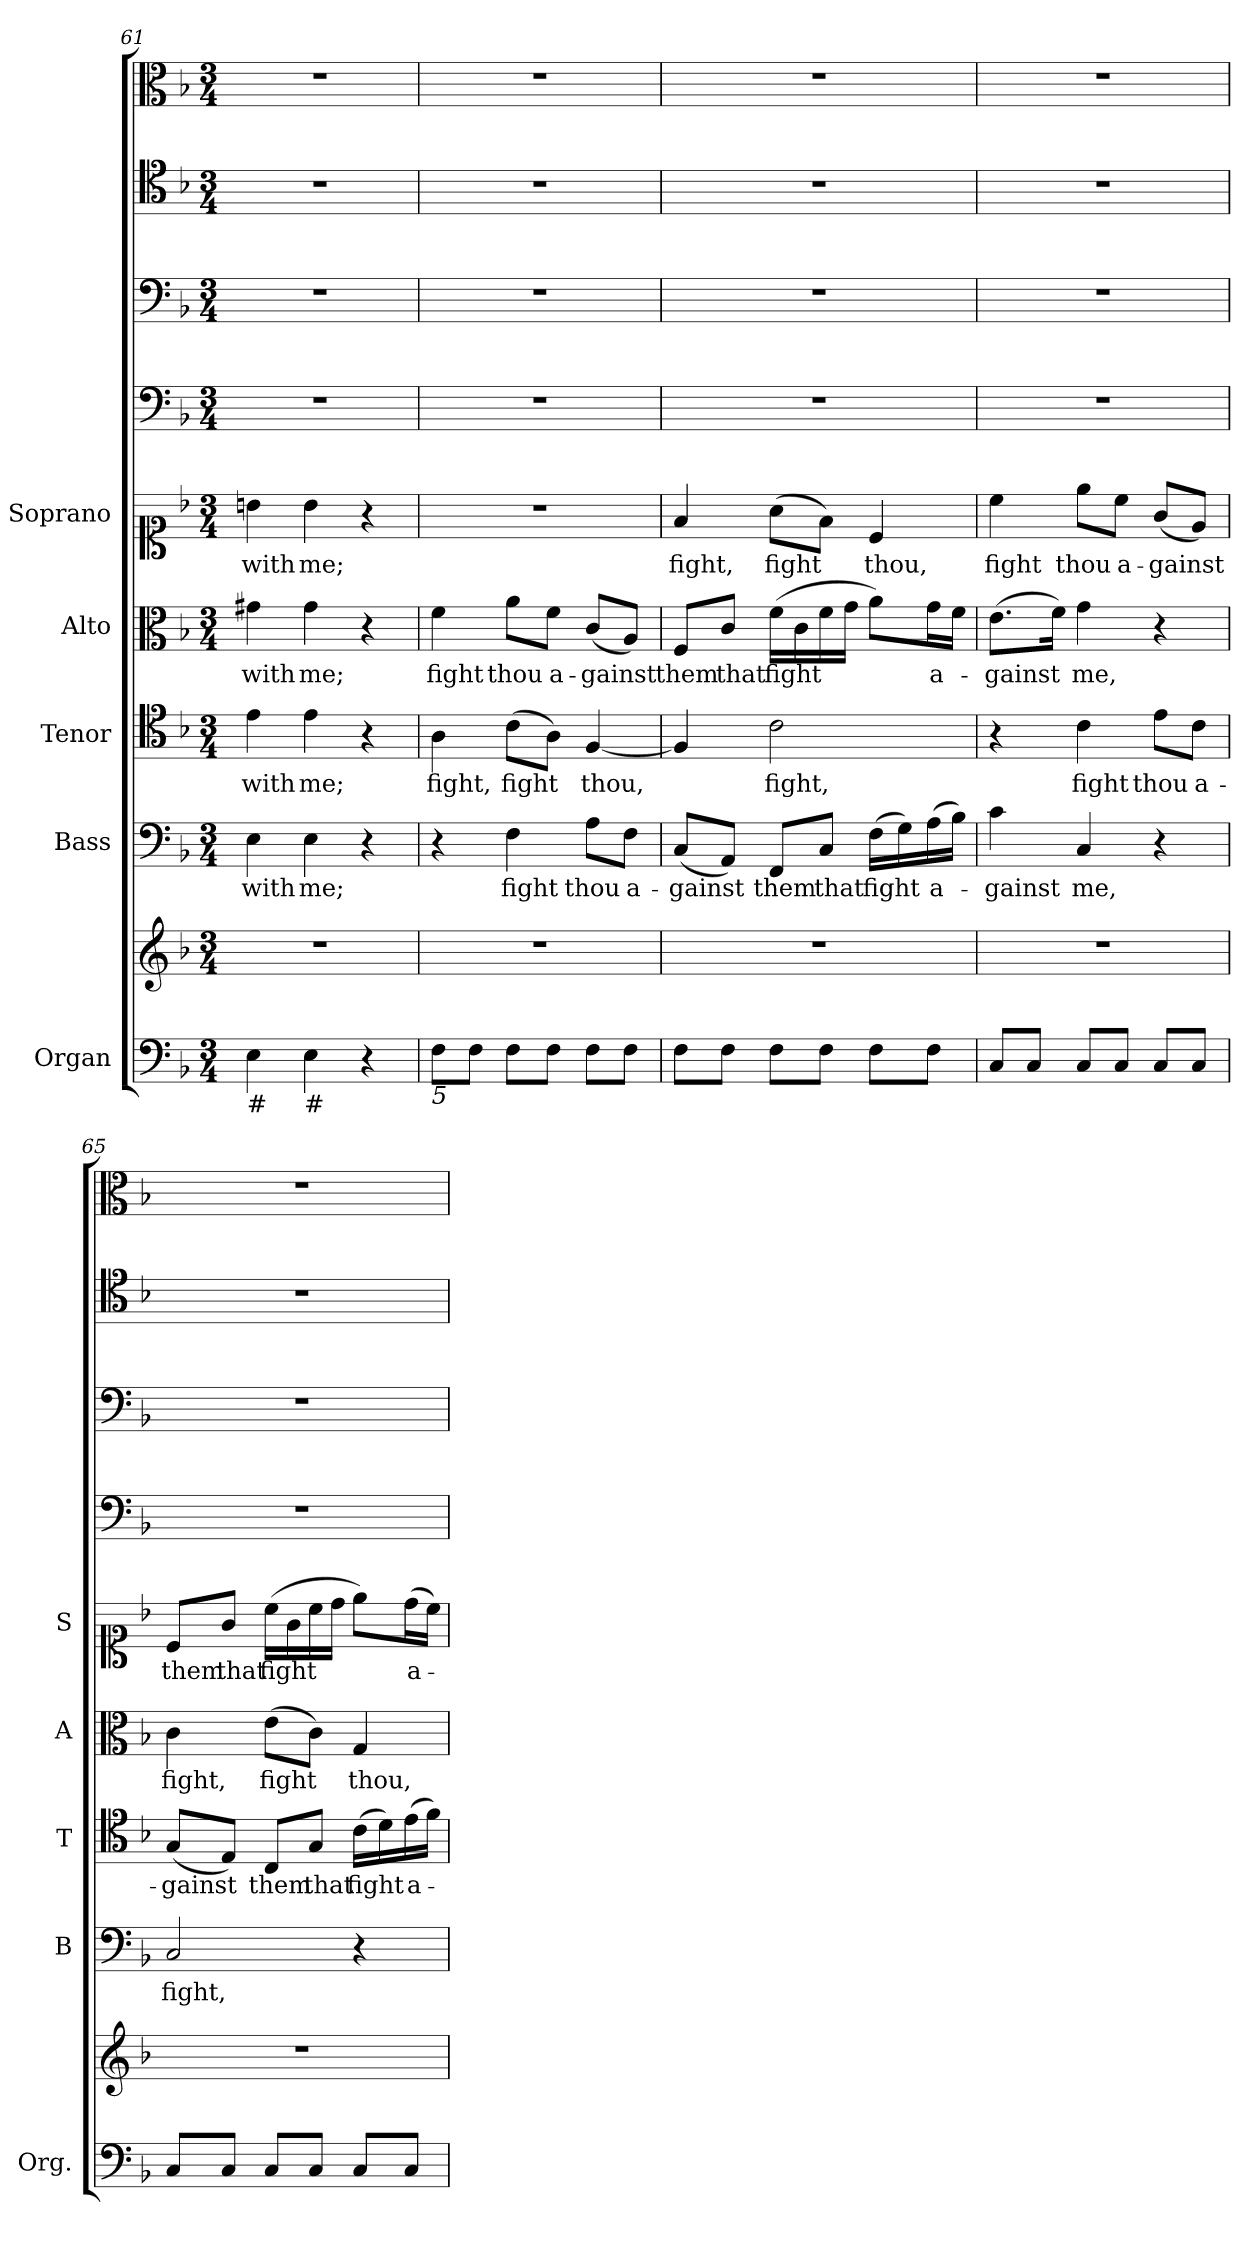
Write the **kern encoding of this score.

**kern	**kern	**kern	**text	**kern	**text	**kern	**text	**kern	**text	**kern	**kern	**kern	**kern
*part9	*part9	*part8	*part8	*part7	*part7	*part6	*part6	*part5	*part5	*part4	*part3	*part2	*part1
*staff10	*staff9	*staff8	*staff8	*staff7	*staff7	*staff6	*staff6	*staff5	*staff5	*staff4	*staff3	*staff2	*staff1
*I"Organ	*	*I"Bass	*	*I"Tenor	*	*I"Alto	*	*I"Soprano	*	*	*	*	*
*I'Org.	*	*I'B	*	*I'T	*	*I'A	*	*I'S	*	*	*	*	*
*clefF4	*clefG2	*clefF4	*	*clefC4	*	*clefC3	*	*clefC1	*	*clefF4	*clefF4	*clefC4	*clefC3
*k[b-]	*k[b-]	*k[b-]	*	*k[b-]	*	*k[b-]	*	*k[b-]	*	*k[b-]	*k[b-]	*k[b-]	*k[b-]
*d:	*d:	*d:	*	*d:	*	*d:	*	*d:	*	*d:	*d:	*d:	*d:
*M3/4	*M3/4	*M3/4	*	*M3/4	*	*M3/4	*	*M3/4	*	*M3/4	*M3/4	*M3/4	*M3/4
=61	=61	=61	=61	=61	=61	=61	=61	=61	=61	=61	=61	=61	=61
!LO:TX:b:t=#	!	!	!	!	!	!	!	!	!	!	!	!	!
!	!	!	!LO:LY:b	!	!LO:LY:b	!	!LO:LY:b	!	!LO:LY:b	!	!	!	!
4E\	2.r	4E\	with	4e\	with	4g#X\	with	4bn\	with	2.r	2.r	2.r	2.r
!LO:TX:b:t=#	!	!	!	!	!	!	!	!	!	!	!	!	!
!	!	!	!LO:LY:b	!	!LO:LY:b	!	!LO:LY:b	!	!LO:LY:b	!	!	!	!
4E\	.	4E\	me;	4e\	me;	4g#\	me;	4b\	me;	.	.	.	.
4r	.	4r	.	4r	.	4r	.	4r	.	.	.	.	.
=62	=62	=62	=62	=62	=62	=62	=62	=62	=62	=62	=62	=62	=62
!LO:TX:b:i:t=5	!	!	!	!	!	!	!	!	!	!	!	!	!
!	!	!	!	!	!LO:LY:b	!	!LO:LY:b	!	!	!	!	!	!
8F\L	2.r	4r	.	4A\	fight,	4f\	fight	2.r	.	2.r	2.r	2.r	2.r
8F\J	.	.	.	.	.	.	.	.	.	.	.	.	.
!	!	!	!LO:LY:b	!	!LO:LY:b	!	!LO:LY:b	!	!	!	!	!	!
8F\L	.	4F\	fight	(>8c\L	fight	8a\L	thou	.	.	.	.	.	.
!	!	!	!	!	!	!	!LO:LY:b	!	!	!	!	!	!
8F\J	.	.	.	8A\J)	.	8f\J	a-	.	.	.	.	.	.
!	!	!	!LO:LY:b	!	!LO:LY:b	!	!LO:LY:b	!	!	!	!	!	!
8F\L	.	8A\L	thou	[4F/	thou,	(<8c/L	-gainst	.	.	.	.	.	.
!	!	!	!LO:LY:b	!	!	!	!	!	!	!	!	!	!
8F\J	.	8F\J	a-	.	.	8A/J)	.	.	.	.	.	.	.
=63	=63	=63	=63	=63	=63	=63	=63	=63	=63	=63	=63	=63	=63
!	!	!	!LO:LY:b	!	!	!	!LO:LY:b	!	!LO:LY:b	!	!	!	!
8F\L	2.r	(<8C/L	-gainst	4F/]	.	8F/L	them	4f/	fight,	2.r	2.r	2.r	2.r
!	!	!	!	!	!	!	!LO:LY:b	!	!	!	!	!	!
8F\J	.	8AA/J)	.	.	.	8c/J	that	.	.	.	.	.	.
!	!	!	!LO:LY:b	!	!LO:LY:b	!	!LO:LY:b	!	!LO:LY:b	!	!	!	!
8F\L	.	8FF/L	them	2c\	fight,	(>16f\LL	fight	(>8a\L	fight	.	.	.	.
.	.	.	.	.	.	16c\	.	.	.	.	.	.	.
!	!	!	!LO:LY:b	!	!	!	!	!	!	!	!	!	!
8F\J	.	8C/J	that	.	.	16f\	.	8f\J)	.	.	.	.	.
.	.	.	.	.	.	16g\JJ	.	.	.	.	.	.	.
!	!	!	!LO:LY:b	!	!	!	!	!	!LO:LY:b	!	!	!	!
8F\L	.	(>16F\LL	fight	.	.	8a\L)	.	4c/	thou,	.	.	.	.
.	.	16G\)	.	.	.	.	.	.	.	.	.	.	.
!	!	!	!LO:LY:b	!	!	!	!LO:LY:b	!	!	!	!	!	!
8F\J	.	(>16A\	a-	.	.	16g\L	a-	.	.	.	.	.	.
.	.	16B-\JJ)	.	.	.	16f\JJ	.	.	.	.	.	.	.
!!LO:LB:g=z
=64	=64	=64	=64	=64	=64	=64	=64	=64	=64	=64	=64	=64	=64
!	!	!	!LO:LY:b	!	!	!	!LO:LY:b	!	!LO:LY:b	!	!	!	!
8C/L	2.r	4c\	-gainst	4r	.	(>8.e\L	-gainst	4cc\	fight	2.r	2.r	2.r	2.r
8C/J	.	.	.	.	.	.	.	.	.	.	.	.	.
.	.	.	.	.	.	16f\Jk)	.	.	.	.	.	.	.
!	!	!	!LO:LY:b	!	!LO:LY:b	!	!LO:LY:b	!	!LO:LY:b	!	!	!	!
8C/L	.	4C/	me,	4c\	fight	4g\	me,	8ee\L	thou	.	.	.	.
!	!	!	!	!	!	!	!	!	!LO:LY:b	!	!	!	!
8C/J	.	.	.	.	.	.	.	8cc\J	a-	.	.	.	.
!	!	!	!	!	!LO:LY:b	!	!	!	!LO:LY:b	!	!	!	!
8C/L	.	4r	.	8e\L	thou	4r	.	(<8g/L	-gainst	.	.	.	.
!	!	!	!	!	!LO:LY:b	!	!	!	!	!	!	!	!
8C/J	.	.	.	8c\J	a-	.	.	8e/J)	.	.	.	.	.
=65	=65	=65	=65	=65	=65	=65	=65	=65	=65	=65	=65	=65	=65
!	!	!	!LO:LY:b	!	!LO:LY:b	!	!LO:LY:b	!	!LO:LY:b	!	!	!	!
8C/L	2.r	2C/	fight,	(<8G/L	-gainst	4c\	fight,	8c/L	them	2.r	2.r	2.r	2.r
!	!	!	!	!	!	!	!	!	!LO:LY:b	!	!	!	!
8C/J	.	.	.	8E/J)	.	.	.	8g/J	that	.	.	.	.
!	!	!	!	!	!LO:LY:b	!	!LO:LY:b	!	!LO:LY:b	!	!	!	!
8C/L	.	.	.	8C/L	them	(>8e\L	fight	(>16cc\LL	fight	.	.	.	.
.	.	.	.	.	.	.	.	16g\	.	.	.	.	.
!	!	!	!	!	!LO:LY:b	!	!	!	!	!	!	!	!
8C/J	.	.	.	8G/J	that	8c\J)	.	16cc\	.	.	.	.	.
.	.	.	.	.	.	.	.	16dd\JJ	.	.	.	.	.
!	!	!	!	!	!LO:LY:b	!	!LO:LY:b	!	!	!	!	!	!
8C/L	.	4r	.	(>16c\LL	fight	4G/	thou,	8ee\L)	.	.	.	.	.
.	.	.	.	16d\)	.	.	.	.	.	.	.	.	.
!	!	!	!	!	!LO:LY:b	!	!	!	!LO:LY:b	!	!	!	!
8C/J	.	.	.	(>16e\	a-	.	.	(>16dd\L	a-	.	.	.	.
.	.	.	.	16f\JJ)	.	.	.	16cc\JJ)	.	.	.	.	.
=	=	=	=	=	=	=	=	=	=	=	=	=	=
*-	*-	*-	*-	*-	*-	*-	*-	*-	*-	*-	*-	*-	*-
